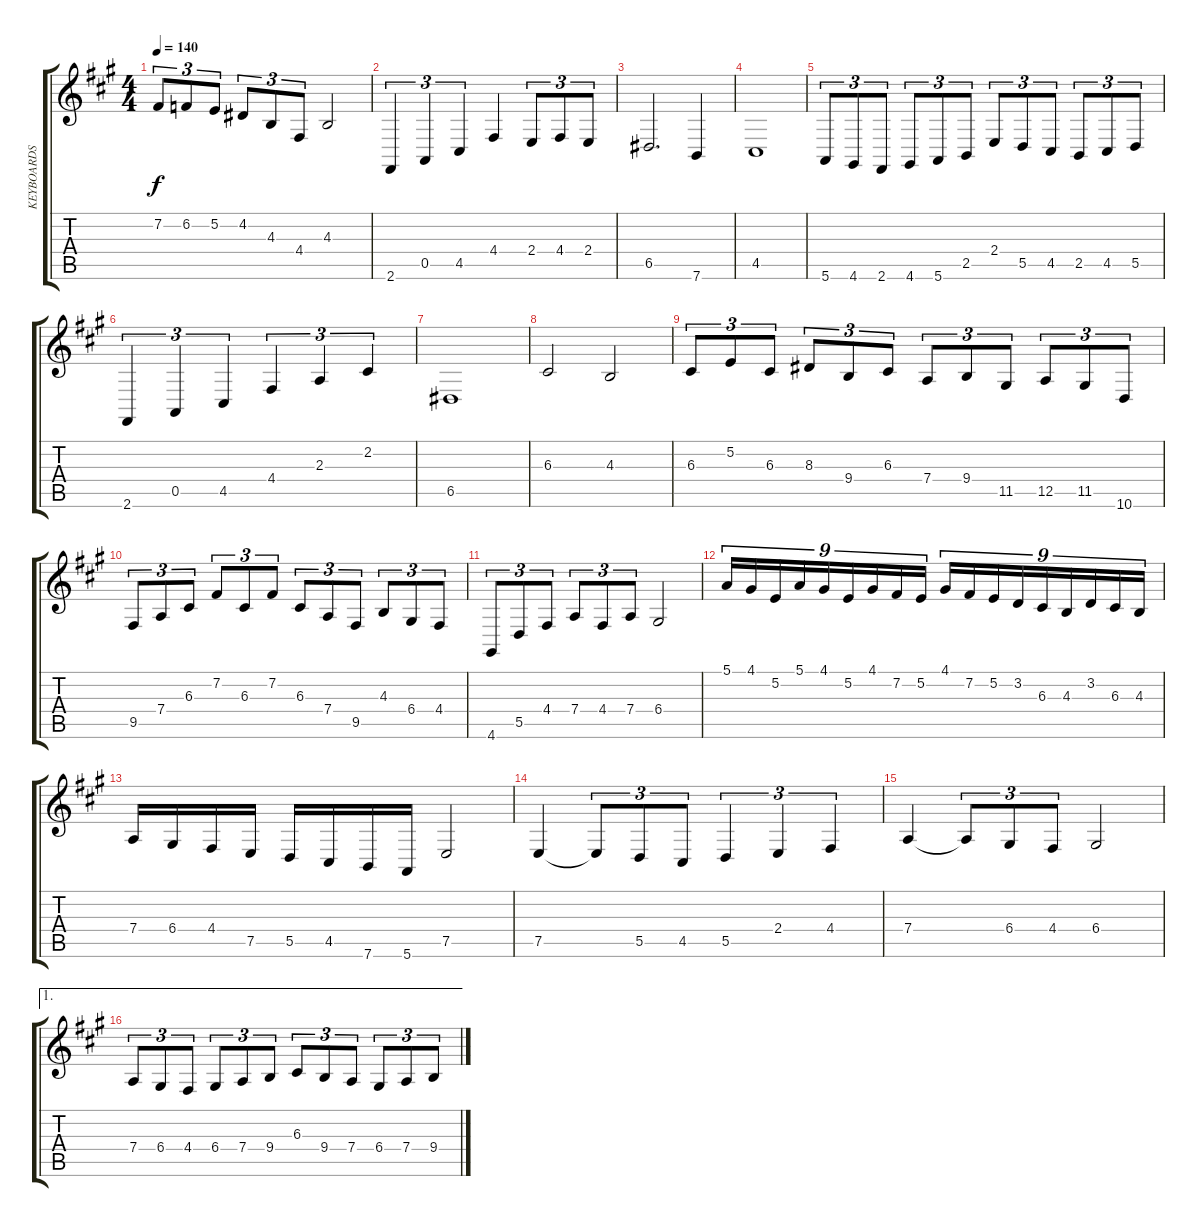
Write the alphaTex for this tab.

\track ("KEYBOARDS 1" "KEYBOARDS ") {instrument lead1square}
\staff {score tabs}
\tuning (E4 B3 G3 D3 A2 E2) {hide}
\ts (4 4)
\tempo 140
\clef g2
\ks a
7.2.8{tu (3 2) dy f} 6.2.8{tu (3 2)} 5.2.8{tu (3 2)} 4.2.8{tu (3 2)} 4.3.8{tu (3 2)} 4.4.8{tu (3 2)} 4.3.2 |
2.6.4{tu (3 2)} 0.5.4{tu (3 2)} 4.5.4{tu (3 2)} 4.4.4 2.4.8{tu (3 2)} 4.4.8{tu (3 2)} 2.4.8{tu (3 2)} |
6.5.2{d} 7.6.4 |
4.5.1 |
5.6.8{tu (3 2)} 4.6.8{tu (3 2)} 2.6.8{tu (3 2)} 4.6.8{tu (3 2)} 5.6.8{tu (3 2)} 2.5.8{tu (3 2)} 2.4.8{tu (3 2)} 5.5.8{tu (3 2)} 4.5.8{tu (3 2)} 2.5.8{tu (3 2)} 4.5.8{tu (3 2)} 5.5.8{tu (3 2)} |
2.6.4{tu (3 2)} 0.5.4{tu (3 2)} 4.5.4{tu (3 2)} 4.4.4{tu (3 2)} 2.3.4{tu (3 2)} 2.2.4{tu (3 2)} |
6.5.1 |
6.3.2 4.3.2 |
6.3.8{tu (3 2)} 5.2.8{tu (3 2)} 6.3.8{tu (3 2)} 8.3.8{tu (3 2)} 9.4.8{tu (3 2)} 6.3.8{tu (3 2)} 7.4.8{tu (3 2)} 9.4.8{tu (3 2)} 11.5.8{tu (3 2)} 12.5.8{tu (3 2)} 11.5.8{tu (3 2)} 10.6.8{tu (3 2)} |
9.5.8{tu (3 2)} 7.4.8{tu (3 2)} 6.3.8{tu (3 2)} 7.2.8{tu (3 2)} 6.3.8{tu (3 2)} 7.2.8{tu (3 2)} 6.3.8{tu (3 2)} 7.4.8{tu (3 2)} 9.5.8{tu (3 2)} 4.3.8{tu (3 2)} 6.4.8{tu (3 2)} 4.4.8{tu (3 2)} |
4.6.8{tu (3 2)} 5.5.8{tu (3 2)} 4.4.8{tu (3 2)} 7.4.8{tu (3 2)} 4.4.8{tu (3 2)} 7.4.8{tu (3 2)} 6.4.2 |
5.1.16{tu (9 8)} 4.1.16{tu (9 8)} 5.2.16{tu (9 8)} 5.1.16{tu (9 8)} 4.1.16{tu (9 8)} 5.2.16{tu (9 8)} 4.1.16{tu (9 8)} 7.2.16{tu (9 8)} 5.2.16{tu (9 8)} 4.1.16{tu (9 8)} 7.2.16{tu (9 8)} 5.2.16{tu (9 8)} 3.2.16{tu (9 8)} 6.3.16{tu (9 8)} 4.3.16{tu (9 8)} 3.2.16{tu (9 8)} 6.3.16{tu (9 8)} 4.3.16{tu (9 8)} |
7.4.16 6.4.16 4.4.16 7.5.16 5.5.16 4.5.16 7.6.16 5.6.16 7.5.2 |
7.5.4 7.5{t}.8{tu (3 2)} 5.5.8{tu (3 2)} 4.5.8{tu (3 2)} 5.5.4{tu (3 2)} 2.4.4{tu (3 2)} 4.4.4{tu (3 2)} |
7.4.4 7.4{t}.8{tu (3 2)} 6.4.8{tu (3 2)} 4.4.8{tu (3 2)} 6.4.2 |
\ae 1
7.4.8{tu (3 2)} 6.4.8{tu (3 2)} 4.4.8{tu (3 2)} 6.4.8{tu (3 2)} 7.4.8{tu (3 2)} 9.4.8{tu (3 2)} 6.3.8{tu (3 2)} 9.4.8{tu (3 2)} 7.4.8{tu (3 2)} 6.4.8{tu (3 2)} 7.4.8{tu (3 2)} 9.4.8{tu (3 2)}
